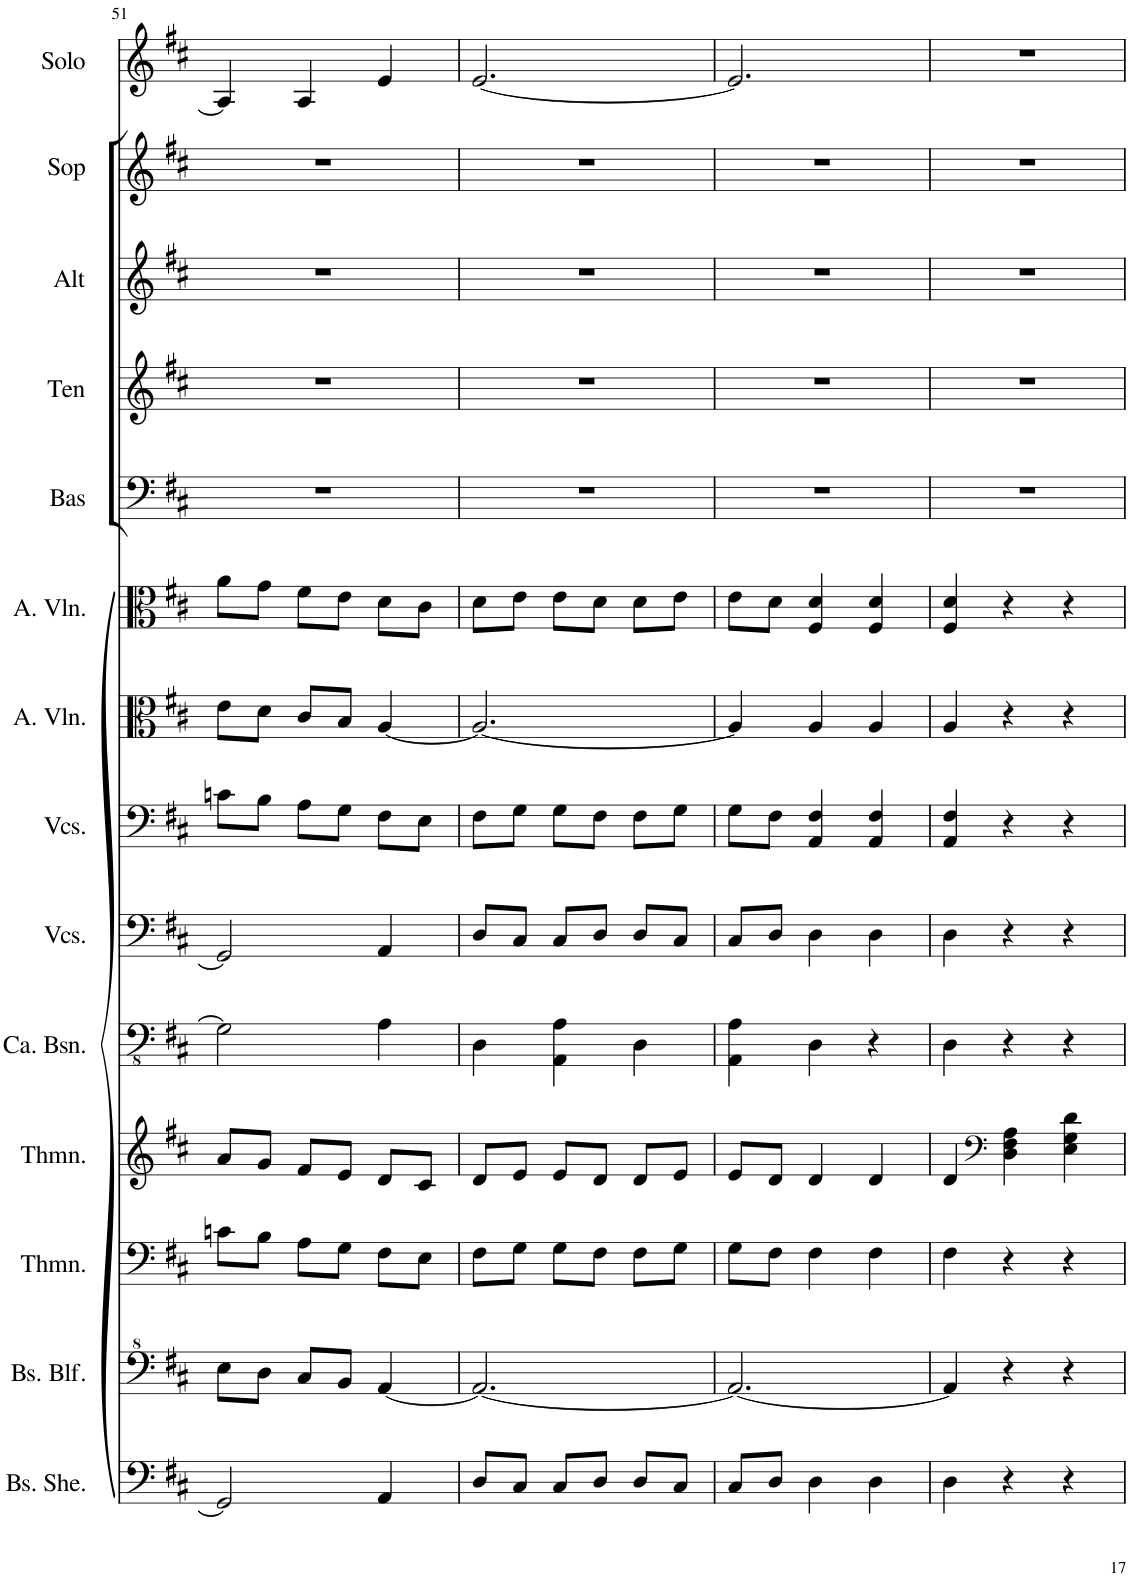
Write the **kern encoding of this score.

**kern	**kern	**kern	**kern	**kern	**kern	**kern	**kern	**kern	**kern	**kern	**kern	**kern	**kern
*part14	*part13	*part12	*part11	*part10	*part9	*part8	*part7	*part6	*part5	*part4	*part3	*part2	*part1
*staff14	*staff13	*staff12	*staff11	*staff10	*staff9	*staff8	*staff7	*staff6	*staff5	*staff4	*staff3	*staff2	*staff1
*I"Bas-sheng, Organ lh2	*I"Bas-blokfluit, Organ rh2	*I"Theremin, Organ lh1	*I"Theremin, Organ rh1	*I"Contrabassen, Double bass	*I"Violoncellos, Cello II	*I"Violoncellos, Cello I	*I"Altviolen, Viola II	*I"Altviolen, Viola I	*I"Bas	*I"Ten	*I"Alt	*I"Sopraan	*I"Bariton solo
*I'Bs. She.	*I'Bs. Blf.	*I'Thmn.	*I'Thmn.	*I'Ca. Bsn.	*I'Vcs.	*I'Vcs.	*I'A. Vln.	*I'A. Vln.	*I'Bas	*I'Ten	*I'Alt	*I'Sop	*I'Solo
!!LO:PB:g=z
*clefF4	*clefF^4	*clefF4	*clefG2	*clefFv4	*clefF4	*clefF4	*clefC3	*clefC3	*clefF4	*clefG2	*clefG2	*clefG2	*clefG2
*	*	*	*	*	*	*	*	*	*	*Trd1c2	*Trd1c2	*	*Trd4c7
*k[f#c#]	*k[f#c#]	*k[f#c#]	*k[f#c#]	*k[f#c#]	*k[f#c#]	*k[f#c#]	*k[f#c#]	*k[f#c#]	*k[f#c#]	*k[f#c#]	*k[f#c#]	*k[f#c#]	*k[f#c#]
*M3/4	*M3/4	*M3/4	*M3/4	*M3/4	*M3/4	*M3/4	*M3/4	*M3/4	*M3/4	*M3/4	*M3/4	*M3/4	*M3/4
=51	=51	=51	=51	=51	=51	=51	=51	=51	=51	=51	=51	=51	=51
2GG/]	8e\L	8cn\L	8a/L	2GG\]	2GG/]	8cn\L	8e\L	8a\L	2.r	2.r	2.r	2.r	4A/]
.	8d\J	8B\J	8g/J	.	.	8B\J	8d\J	8g\J	.	.	.	.	.
.	8c#/L	8A\L	8f#/L	.	.	8A\L	8c#/L	8f#\L	.	.	.	.	4A/
.	8B/J	8G\J	8e/J	.	.	8G\J	8B/J	8e\J	.	.	.	.	.
4AA/	[4A/	8F#\L	8d/L	4AA\	4AA/	8F#\L	[4A/	8d\L	.	.	.	.	4e/
.	.	8E\J	8c#/J	.	.	8E\J	.	8c#\J	.	.	.	.	.
=52	=52	=52	=52	=52	=52	=52	=52	=52	=52	=52	=52	=52	=52
8D/L	2.A/_	8F#\L	8d/L	4DD\	8D/L	8F#\L	2.A/_	8d\L	2.r	2.r	2.r	2.r	[2.e/
8C#/J	.	8G\J	8e/J	.	8C#/J	8G\J	.	8e\J	.	.	.	.	.
8C#/L	.	8G\L	8e/L	4AAA\ 4AA\	8C#/L	8G\L	.	8e\L	.	.	.	.	.
8D/J	.	8F#\J	8d/J	.	8D/J	8F#\J	.	8d\J	.	.	.	.	.
8D/L	.	8F#\L	8d/L	4DD\	8D/L	8F#\L	.	8d\L	.	.	.	.	.
8C#/J	.	8G\J	8e/J	.	8C#/J	8G\J	.	8e\J	.	.	.	.	.
=53	=53	=53	=53	=53	=53	=53	=53	=53	=53	=53	=53	=53	=53
8C#/L	2.A/_	8G\L	8e/L	4AAA\ 4AA\	8C#/L	8G\L	4A/]	8e\L	2.r	2.r	2.r	2.r	2.e/]
8D/J	.	8F#\J	8d/J	.	8D/J	8F#\J	.	8d\J	.	.	.	.	.
4D\	.	4F#\	4d/	4DD\	4D\	4AA/ 4F#/	4A/	4F#/ 4d/	.	.	.	.	.
4D\	.	4F#\	4d/	4r	4D\	4AA/ 4F#/	4A/	4F#/ 4d/	.	.	.	.	.
=54	=54	=54	=54	=54	=54	=54	=54	=54	=54	=54	=54	=54	=54
4D\	4A/]	4F#\	4d/	4DD\	4D\	4AA/ 4F#/	4A/	4F#/ 4d/	2.r	2.r	2.r	2.r	2.r
*	*	*	*clefF4	*	*	*	*	*	*	*	*	*	*
4r	4r	4r	4D\ 4F#\ 4A\	4r	4r	4r	4r	4r	.	.	.	.	.
4r	4r	4r	4E\ 4G\ 4d\	4r	4r	4r	4r	4r	.	.	.	.	.
=	=	=	=	=	=	=	=	=	=	=	=	=	=
*-	*-	*-	*-	*-	*-	*-	*-	*-	*-	*-	*-	*-	*-
